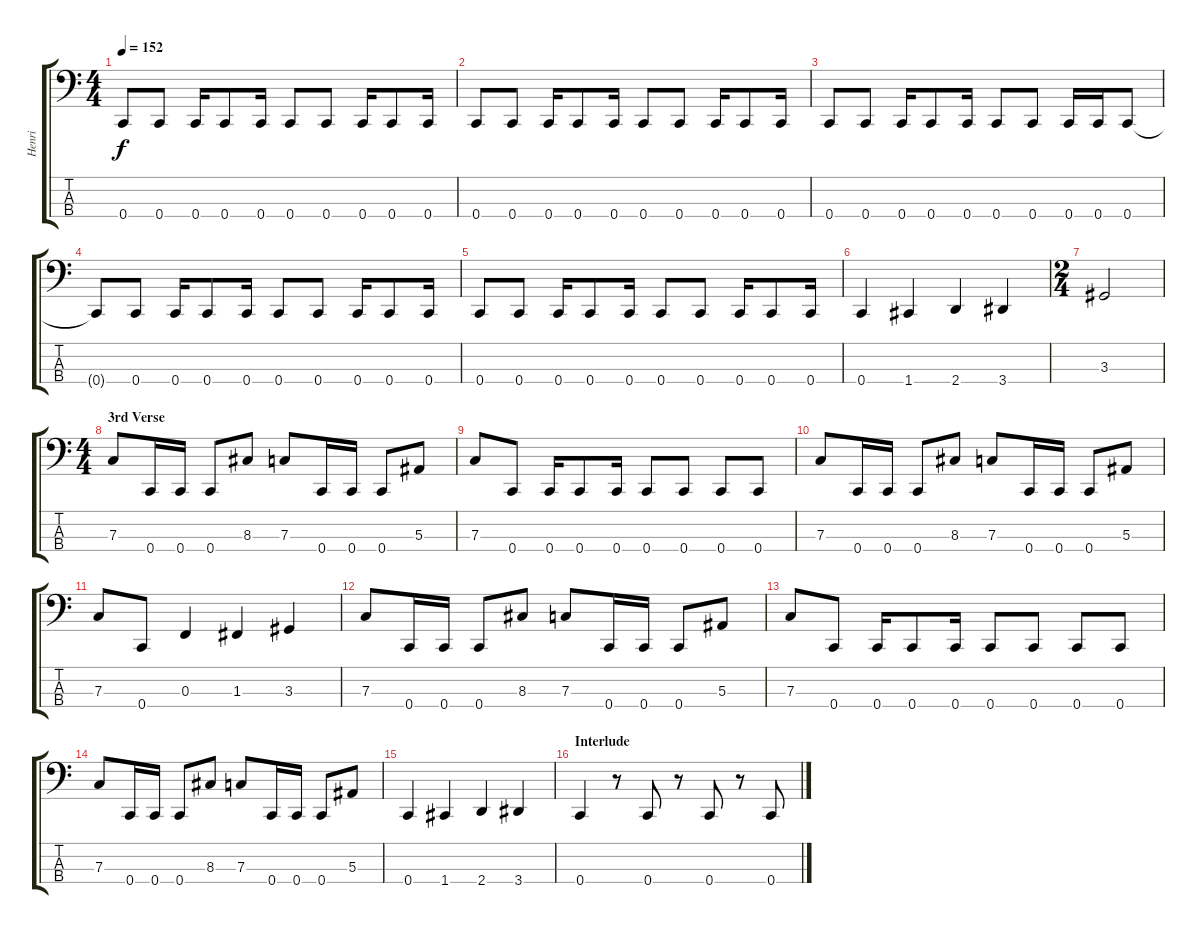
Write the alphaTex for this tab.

\track ("Henri" "Henri") {instrument electricbasspick}
\staff {score tabs}
\tuning (Eb2 Bb1 F1 C1) {hide}
\ts (4 4)
\tempo 152
\clef f4
\ks c
0.4.8{dy f} 0.4.8 0.4.16 0.4.8 0.4.16 0.4.8 0.4.8 0.4.16 0.4.8 0.4.16 |
0.4.8 0.4.8 0.4.16 0.4.8 0.4.16 0.4.8 0.4.8 0.4.16 0.4.8 0.4.16 |
0.4.8 0.4.8 0.4.16 0.4.8 0.4.16 0.4.8 0.4.8 0.4.16 0.4.16 0.4.8 |
0.4{t}.8 0.4.8 0.4.16 0.4.8 0.4.16 0.4.8 0.4.8 0.4.16 0.4.8 0.4.16 |
0.4.8 0.4.8 0.4.16 0.4.8 0.4.16 0.4.8 0.4.8 0.4.16 0.4.8 0.4.16 |
0.4.4 1.4.4 2.4.4 3.4.4 |
\ts (2 4)
3.3.2 |
\ts (4 4)
\section ("" "3rd Verse")
7.3.8 0.4.16 0.4.16 0.4.8 8.3.8 7.3.8 0.4.16 0.4.16 0.4.8 5.3.8 |
7.3.8 0.4.8 0.4.16 0.4.8 0.4.16 0.4.8 0.4.8 0.4.8 0.4.8 |
7.3.8 0.4.16 0.4.16 0.4.8 8.3.8 7.3.8 0.4.16 0.4.16 0.4.8 5.3.8 |
7.3.8 0.4.8 0.3.4 1.3.4 3.3.4 |
7.3.8 0.4.16 0.4.16 0.4.8 8.3.8 7.3.8 0.4.16 0.4.16 0.4.8 5.3.8 |
7.3.8 0.4.8 0.4.16 0.4.8 0.4.16 0.4.8 0.4.8 0.4.8 0.4.8 |
7.3.8 0.4.16 0.4.16 0.4.8 8.3.8 7.3.8 0.4.16 0.4.16 0.4.8 5.3.8 |
0.4.4 1.4.4 2.4.4 3.4.4 |
\section ("" "Interlude")
0.4.4 r.8 0.4.8 r.8 0.4.8 r.8 0.4.8
